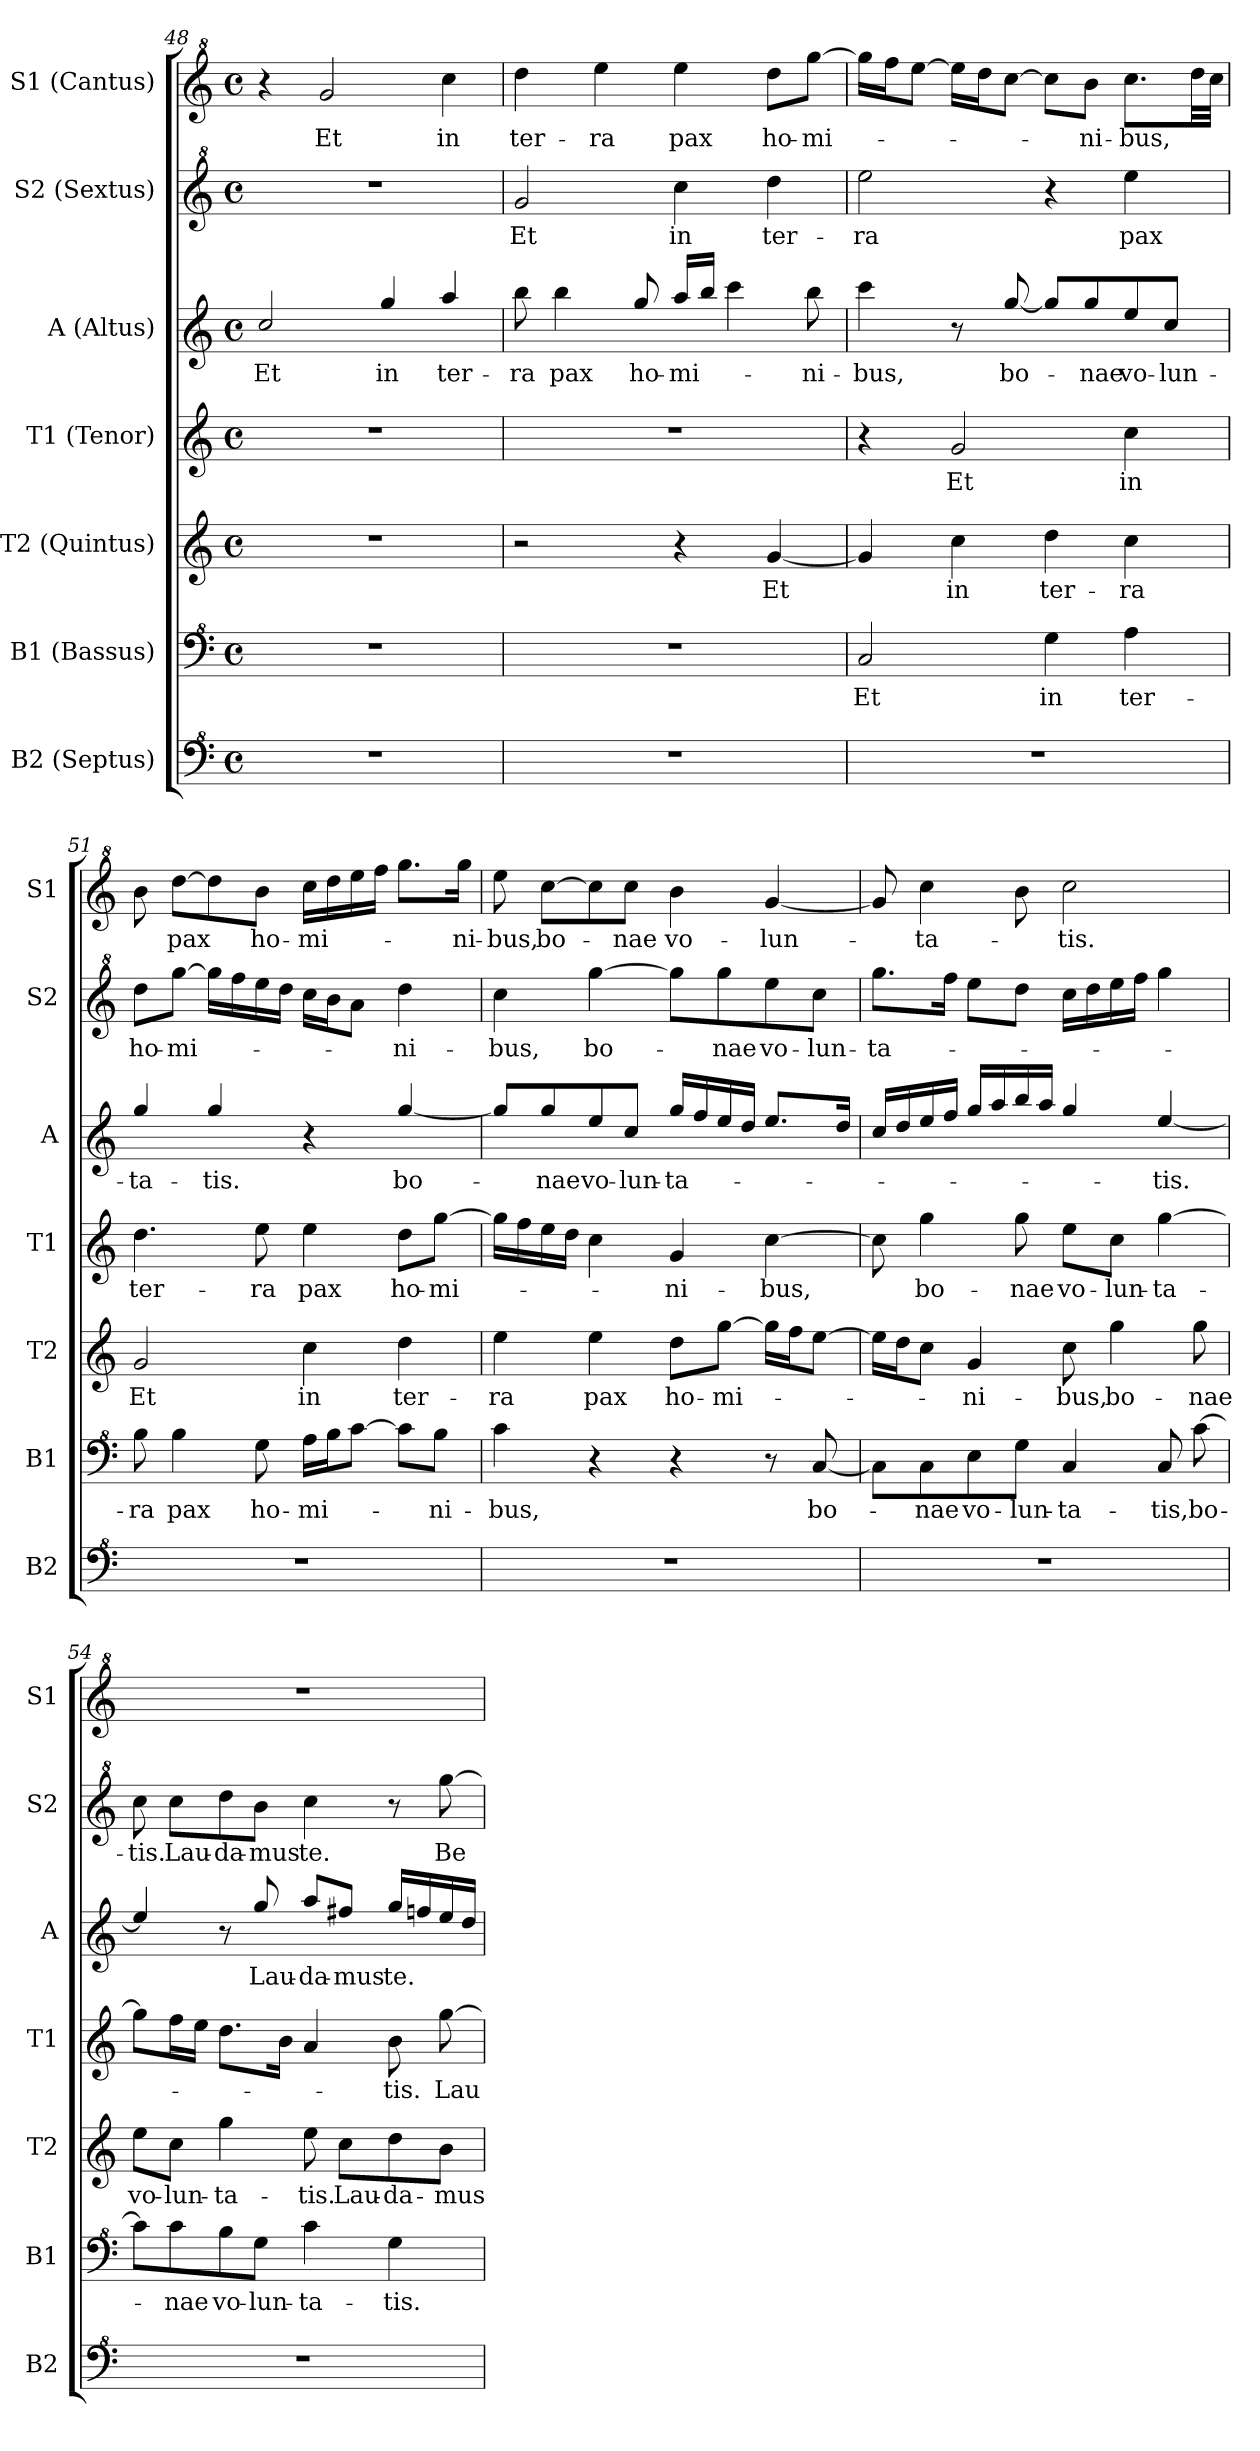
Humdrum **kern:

**kern	**kern	**text	**kern	**text	**kern	**text	**kern	**text	**kern	**text	**kern	**text
*part7	*part6	*part6	*part5	*part5	*part4	*part4	*part3	*part3	*part2	*part2	*part1	*part1
*staff7	*staff6	*staff6	*staff5	*staff5	*staff4	*staff4	*staff3	*staff3	*staff2	*staff2	*staff1	*staff1
*I"B2 (Septus)	*I"B1 (Bassus)	*	*I"T2 (Quintus)	*	*I"T1 (Tenor)	*	*I"A (Altus)	*	*I"S2 (Sextus)	*	*I"S1 (Cantus)	*
*I'B2	*I'B1	*	*I'T2	*	*I'T1	*	*I'A	*	*I'S2	*	*I'S1	*
*clefF^4	*clefF^4	*	*clefG2	*	*clefG2	*	*clefG2	*	*clefG^2	*	*clefG^2	*
*k[]	*k[]	*	*k[]	*	*k[]	*	*k[]	*	*k[]	*	*k[]	*
*M4/4	*M4/4	*	*M4/4	*	*M4/4	*	*M4/4	*	*M4/4	*	*M4/4	*
*met(c)	*met(c)	*	*met(c)	*	*met(c)	*	*met(c)	*	*met(c)	*	*met(c)	*
=48X2	=48X2	=48X2	=48X2	=48X2	=48X2	=48X2	=48X2	=48X2	=48X2	=48X2	=48X2	=48X2
!	!	!	!	!	!	!	!	!LO:LY:b	!	!	!	!
1r	1r	.	1r	.	1r	.	2cc/	Et	1r	.	4r	.
!	!	!	!	!	!	!	!	!	!	!	!	!LO:LY:b
.	.	.	.	.	.	.	.	.	.	.	2gg/	Et
!	!	!	!	!	!	!	!	!LO:LY:b	!	!	!	!
.	.	.	.	.	.	.	4gg/	in	.	.	.	.
!	!	!	!	!	!	!	!	!LO:LY:b	!	!	!	!LO:LY:b
.	.	.	.	.	.	.	4aa/	ter-	.	.	4ccc\	in
=49	=49	=49	=49	=49	=49	=49	=49	=49	=49	=49	=49	=49
!	!	!	!	!	!	!	!	!LO:LY:b	!	!LO:LY:b	!	!LO:LY:b
1r	1r	.	2r	.	1r	.	8bb\	-ra	2gg/	Et	4ddd\	ter-
!	!	!	!	!	!	!	!	!LO:LY:b	!	!	!	!
.	.	.	.	.	.	.	4bb\	pax	.	.	.	.
!	!	!	!	!	!	!	!	!	!	!	!	!LO:LY:b
.	.	.	.	.	.	.	.	.	.	.	4eee\	-ra
!	!	!	!	!	!	!	!	!LO:LY:b	!	!	!	!
.	.	.	.	.	.	.	8gg/	ho-	.	.	.	.
!	!	!	!	!	!	!	!	!LO:LY:b	!	!LO:LY:b	!	!LO:LY:b
.	.	.	4r	.	.	.	16aa/LL	-mi-	4ccc\	in	4eee\	pax
.	.	.	.	.	.	.	16bb/JJ	.	.	.	.	.
.	.	.	.	.	.	.	4ccc\	.	.	.	.	.
!	!	!	!	!LO:LY:b	!	!	!	!	!	!LO:LY:b	!	!LO:LY:b
.	.	.	[4g/	Et	.	.	.	.	4ddd\	ter-	8ddd\L	ho-
!	!	!	!	!	!	!	!	!LO:LY:b	!	!	!	!LO:LY:b
.	.	.	.	.	.	.	8bb\	-ni-	.	.	[8ggg\J	-mi-
=50	=50	=50	=50	=50	=50	=50	=50	=50	=50	=50	=50	=50
!	!	!LO:LY:b	!	!	!	!	!	!LO:LY:b	!	!LO:LY:b	!	!
1r	2c/	Et	4g/]	.	4r	.	4ccc\	-bus,	2eee\	-ra	16ggg\LL]	.
.	.	.	.	.	.	.	.	.	.	.	16fff\J	.
.	.	.	.	.	.	.	.	.	.	.	[8eee\J	.
!	!	!	!	!LO:LY:b	!	!LO:LY:b	!	!	!	!	!	!
.	.	.	4cc\	in	2g/	Et	8r	.	.	.	16eee\LL]	.
.	.	.	.	.	.	.	.	.	.	.	16ddd\J	.
!	!	!	!	!	!	!	!	!LO:LY:b	!	!	!	!
.	.	.	.	.	.	.	[8gg/	bo-	.	.	[8ccc\J	.
!	!	!LO:LY:b	!	!LO:LY:b	!	!	!	!	!	!	!	!
.	4g\	in	4dd\	ter-	.	.	8gg/L]	.	4r	.	8ccc\L]	.
!	!	!	!	!	!	!	!	!LO:LY:b	!	!	!	!LO:LY:b
.	.	.	.	.	.	.	8gg/	-nae	.	.	8bb\J	-ni-
!	!	!LO:LY:b	!	!LO:LY:b	!	!LO:LY:b	!	!LO:LY:b	!	!LO:LY:b	!	!LO:LY:b
.	4a\	ter-	4cc\	-ra	4cc\	in	8ee/	vo-	4eee\	pax	8.ccc\L	-bus,
!	!	!	!	!	!	!	!	!LO:LY:b	!	!	!	!
.	.	.	.	.	.	.	8cc/J	-lun-	.	.	.	.
.	.	.	.	.	.	.	.	.	.	.	32ddd\LL	.
.	.	.	.	.	.	.	.	.	.	.	32ccc\JJJ	.
=51	=51	=51	=51	=51	=51	=51	=51	=51	=51	=51	=51	=51
!	!	!LO:LY:b	!	!LO:LY:b	!	!LO:LY:b	!	!LO:LY:b	!	!LO:LY:b	!	!
1r	8b\	-ra	2g/	Et	4.dd\	ter-	4gg/	-ta-	8ddd\L	ho-	8bb\	.
!	!	!LO:LY:b	!	!	!	!	!	!	!	!LO:LY:b	!	!LO:LY:b
.	4b\	pax	.	.	.	.	.	.	[8ggg\J	-mi-	[8ddd\L	pax
!	!	!	!	!	!	!	!	!LO:LY:b	!	!	!	!
.	.	.	.	.	.	.	4gg/	-tis.	16ggg\LL]	.	8ddd\]	.
.	.	.	.	.	.	.	.	.	16fff\	.	.	.
!	!	!LO:LY:b	!	!	!	!LO:LY:b	!	!	!	!	!	!LO:LY:b
.	8g\	ho-	.	.	8ee\	-ra	.	.	16eee\	.	8bb\J	ho-
.	.	.	.	.	.	.	.	.	16ddd\JJ	.	.	.
!	!	!LO:LY:b	!	!LO:LY:b	!	!LO:LY:b	!	!	!	!	!	!LO:LY:b
.	16a\LL	-mi-	4cc\	in	4ee\	pax	4r	.	16ccc\LL	.	16ccc\LL	-mi-
.	16b\J	.	.	.	.	.	.	.	16bb\J	.	16ddd\	.
.	[8cc\J	.	.	.	.	.	.	.	8aa\J	.	16eee\	.
.	.	.	.	.	.	.	.	.	.	.	16fff\JJ	.
!	!	!	!	!LO:LY:b	!	!LO:LY:b	!	!LO:LY:b	!	!LO:LY:b	!	!
.	8cc\L]	.	4dd\	ter-	8dd\L	ho-	[4gg/	bo-	4ddd\	-ni-	8.ggg\L	.
!	!	!LO:LY:b	!	!	!	!LO:LY:b	!	!	!	!	!	!
.	8b\J	-ni-	.	.	[8gg\J	-mi-	.	.	.	.	.	.
!	!	!	!	!	!	!	!	!	!	!	!	!LO:LY:b
.	.	.	.	.	.	.	.	.	.	.	16ggg\Jk	-ni-
!!LO:PB:g=z
=52	=52	=52	=52	=52	=52	=52	=52	=52	=52	=52	=52	=52
!	!	!LO:LY:b	!	!LO:LY:b	!	!	!	!	!	!LO:LY:b	!	!LO:LY:b
1r	4cc\	-bus,	4ee\	-ra	16gg\LL]	.	8gg/L]	.	4ccc\	-bus,	8eee\	-bus,
.	.	.	.	.	16ff\	.	.	.	.	.	.	.
!	!	!	!	!	!	!	!	!LO:LY:b	!	!	!	!LO:LY:b
.	.	.	.	.	16ee\	.	8gg/	-nae	.	.	[8ccc\L	bo-
.	.	.	.	.	16dd\JJ	.	.	.	.	.	.	.
!	!	!	!	!LO:LY:b	!	!	!	!LO:LY:b	!	!LO:LY:b	!	!
.	4r	.	4ee\	pax	4cc\	.	8ee/	vo-	[4ggg\	bo-	8ccc\]	.
!	!	!	!	!	!	!	!	!LO:LY:b	!	!	!	!LO:LY:b
.	.	.	.	.	.	.	8cc/J	-lun-	.	.	8ccc\J	-nae
!	!	!	!	!LO:LY:b	!	!LO:LY:b	!	!LO:LY:b	!	!	!	!LO:LY:b
.	4r	.	8dd\L	ho-	4g/	-ni-	16gg/LL	-ta-	8ggg\L]	.	4bb\	vo-
.	.	.	.	.	.	.	16ff/	.	.	.	.	.
!	!	!	!	!LO:LY:b	!	!	!	!	!	!LO:LY:b	!	!
.	.	.	[8gg\J	-mi-	.	.	16ee/	.	8ggg\	-nae	.	.
.	.	.	.	.	.	.	16dd/JJ	.	.	.	.	.
!	!	!	!	!	!	!LO:LY:b	!	!	!	!LO:LY:b	!	!LO:LY:b
.	8r	.	16gg\LL]	.	[4cc\	-bus,	8.ee/L	.	8eee\	vo-	[4gg/	-lun-
.	.	.	16ff\J	.	.	.	.	.	.	.	.	.
!	!	!LO:LY:b	!	!	!	!	!	!	!	!LO:LY:b	!	!
.	[8c/	bo-	[8ee\J	.	.	.	.	.	8ccc\J	-lun-	.	.
.	.	.	.	.	.	.	16dd/Jk	.	.	.	.	.
=53	=53	=53	=53	=53	=53	=53	=53	=53	=53	=53	=53	=53
!	!	!	!	!	!	!	!	!	!	!LO:LY:b	!	!
1r	8c\L]	.	16ee\LL]	.	8cc\]	.	16cc/LL	.	8.ggg\L	-ta-	8gg/]	.
.	.	.	16dd\J	.	.	.	16dd/	.	.	.	.	.
!	!	!LO:LY:b	!	!	!	!LO:LY:b	!	!	!	!	!	!LO:LY:b
.	8c\	-nae	8cc\J	.	4gg\	bo-	16ee/	.	.	.	4ccc\	-ta-
.	.	.	.	.	.	.	16ff/JJ	.	16fff\Jk	.	.	.
!	!	!LO:LY:b	!	!LO:LY:b	!	!	!	!	!	!	!	!
.	8e\	vo-	4g/	-ni-	.	.	16gg/LL	.	8eee\L	.	.	.
.	.	.	.	.	.	.	16aa/	.	.	.	.	.
!	!	!LO:LY:b	!	!	!	!LO:LY:b	!	!	!	!	!	!
.	8g\J	-lun-	.	.	8gg\	-nae	16bb/	.	8ddd\J	.	8bb\	.
.	.	.	.	.	.	.	16aa/JJ	.	.	.	.	.
!	!	!LO:LY:b	!	!LO:LY:b	!	!LO:LY:b	!	!	!	!	!	!LO:LY:b
.	4c/	-ta-	8cc\	-bus,	8ee\L	vo-	4gg/	.	16ccc\LL	.	2ccc\	-tis.
.	.	.	.	.	.	.	.	.	16ddd\	.	.	.
!	!	!	!	!LO:LY:b	!	!LO:LY:b	!	!	!	!	!	!
.	.	.	4gg\	bo-	8cc\J	-lun-	.	.	16eee\	.	.	.
.	.	.	.	.	.	.	.	.	16fff\JJ	.	.	.
!	!	!LO:LY:b	!	!	!	!LO:LY:b	!	!LO:LY:b	!	!	!	!
.	8c/	-tis,	.	.	[4gg\	-ta-	[4ee/	-tis.	4ggg\	.	.	.
!	!	!LO:LY:b	!	!LO:LY:b	!	!	!	!	!	!	!	!
.	[8cc\	bo-	8gg\	-nae	.	.	.	.	.	.	.	.
=54	=54	=54	=54	=54	=54	=54	=54	=54	=54	=54	=54	=54
!	!	!	!	!LO:LY:b	!	!	!	!	!	!LO:LY:b	!	!
1r	8cc\L]	.	8ee\L	vo-	8gg\L]	.	4ee/]	.	8ccc\	-tis.	1r	.
!	!	!LO:LY:b	!	!LO:LY:b	!	!	!	!	!	!LO:LY:b	!	!
.	8cc\	-nae	8cc\J	-lun-	16ff\L	.	.	.	8ccc\L	Lau-	.	.
.	.	.	.	.	16ee\JJ	.	.	.	.	.	.	.
!	!	!LO:LY:b	!	!LO:LY:b	!	!	!	!	!	!LO:LY:b	!	!
.	8b\	vo-	4gg\	-ta-	8.dd\L	.	8r	.	8ddd\	-da-	.	.
!	!	!LO:LY:b	!	!	!	!	!	!LO:LY:b	!	!LO:LY:b	!	!
.	8g\J	-lun-	.	.	.	.	8gg/	Lau-	8bb\J	-mus	.	.
.	.	.	.	.	16b\Jk	.	.	.	.	.	.	.
!	!	!LO:LY:b	!	!LO:LY:b	!	!	!	!LO:LY:b	!	!LO:LY:b	!	!
.	4cc\	-ta-	8ee\	-tis.	4a/	.	8aa/L	-da-	4ccc\	te.	.	.
!	!	!	!	!LO:LY:b	!	!	!	!LO:LY:b	!	!	!	!
.	.	.	8cc\L	Lau-	.	.	8ff#X/J	-mus	.	.	.	.
!	!	!LO:LY:b	!	!LO:LY:b	!	!LO:LY:b	!	!LO:LY:b	!	!	!	!
.	4g\	-tis.	8dd\	-da-	8b\	-tis.	16gg/LL	te.	8r	.	.	.
.	.	.	.	.	.	.	16ffn/	.	.	.	.	.
!	!	!	!	!LO:LY:b	!	!LO:LY:b	!	!	!	!LO:LY:b	!	!
.	.	.	8b\J	-mus	[8gg\	Lau-	16ee/	.	[8ggg\	Be-	.	.
.	.	.	.	.	.	.	16dd/JJ	.	.	.	.	.
=	=	=	=	=	=	=	=	=	=	=	=	=
*-	*-	*-	*-	*-	*-	*-	*-	*-	*-	*-	*-	*-
